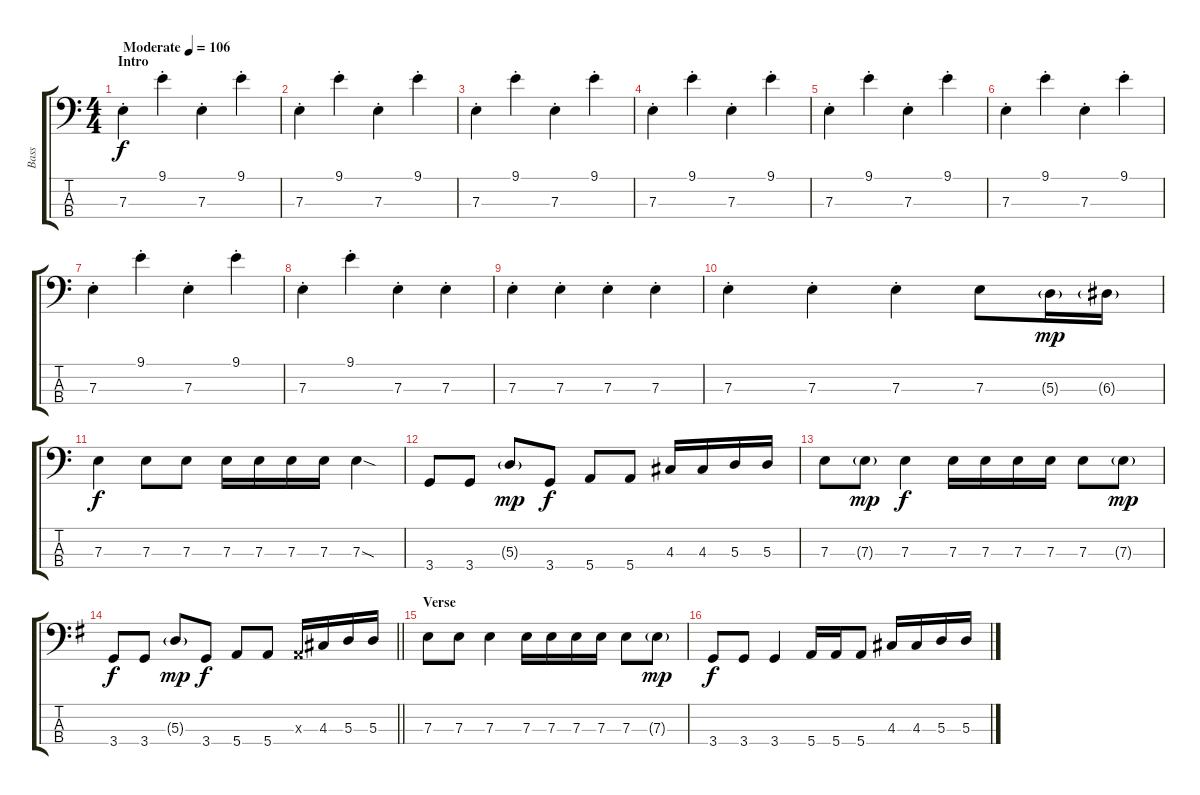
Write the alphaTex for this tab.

\track ("Bass" "Bass") {instrument electricbassfinger}
\staff {score tabs}
\tuning (G2 D2 A1 E1) {hide}
\ts (4 4)
\section ("" "Intro")
\tempo (106 "Moderate")
\clef f4
\ks c
7.3{st}.4{dy f instrument electricbassfinger} 9.1{st}.4 7.3{st}.4 9.1{st}.4 |
7.3{st}.4 9.1{st}.4 7.3{st}.4 9.1{st}.4 |
7.3{st}.4 9.1{st}.4 7.3{st}.4 9.1{st}.4 |
7.3{st}.4 9.1{st}.4 7.3{st}.4 9.1{st}.4 |
7.3{st}.4 9.1{st}.4 7.3{st}.4 9.1{st}.4 |
7.3{st}.4 9.1{st}.4 7.3{st}.4 9.1{st}.4 |
7.3{st}.4 9.1{st}.4 7.3{st}.4 9.1{st}.4 |
7.3{st}.4 9.1{st}.4 7.3{st}.4 7.3{st}.4 |
7.3{st}.4 7.3{st}.4 7.3{st}.4 7.3{st}.4 |
7.3{st}.4 7.3{st}.4 7.3{st}.4 7.3.8 5.3{g}.16{dy mp} 6.3{g}.16 |
7.3.4{dy f} 7.3.8 7.3.8 7.3.16 7.3.16 7.3.16 7.3.16 7.3{sod}.4 |
3.4.8 3.4.8 5.3{g}.8{dy mp} 3.4.8{dy f} 5.4.8 5.4.8 4.3.16 4.3.16 5.3.16 5.3.16 |
7.3.8 7.3{g}.8{dy mp} 7.3.4{dy f} 7.3.16 7.3.16 7.3.16 7.3.16 7.3.8 7.3{g}.8{dy mp} |
\barLineRight lightlight
\ks g
3.4.8{dy f} 3.4.8 5.3{g}.8{dy mp} 3.4.8{dy f} 5.4.8 5.4.8 0.3{x}.16 4.3.16 5.3.16 5.3.16 |
\section ("" "Verse")
7.3.8 7.3.8 7.3.4 7.3.16 7.3.16 7.3.16 7.3.16 7.3.8 7.3{g}.8{dy mp} |
3.4.8{dy f} 3.4.8 3.4.4 5.4.16 5.4.16 5.4.8 4.3.16 4.3.16 5.3.16 5.3.16
